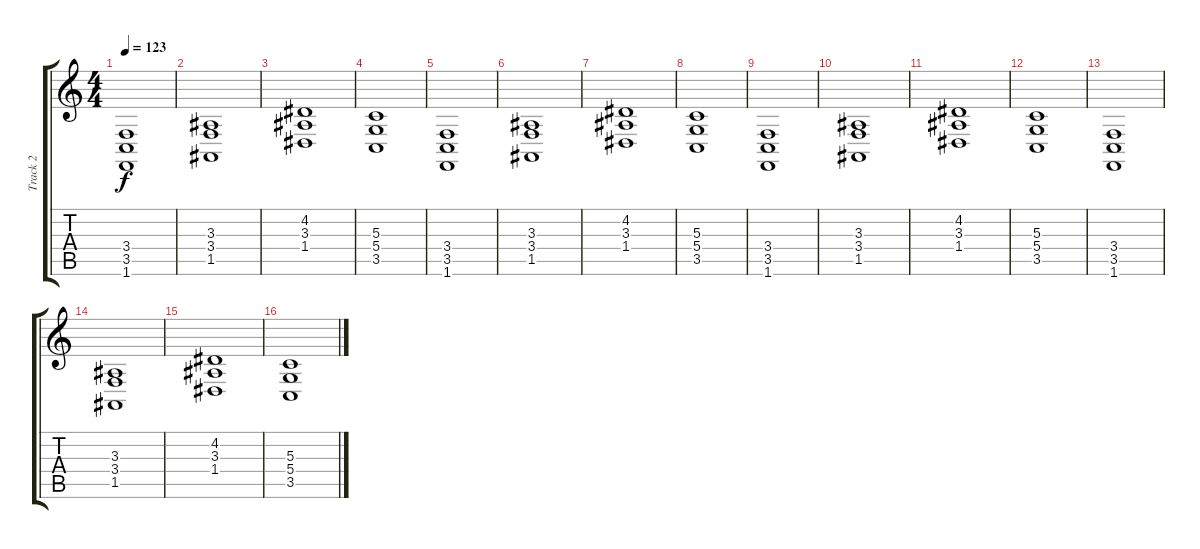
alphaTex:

\track ("Track 2" "Track 2") {instrument pad2warm}
\staff {score tabs}
\tuning (E4 B3 G3 D3 A2 E2) {hide}
\ts (4 4)
\tempo 123
\clef g2
\ks c
(3.4 3.5 1.6).1{dy f} |
(3.3 3.4 1.5).1 |
(4.2 3.3 1.4).1 |
(5.3 5.4 3.5).1 |
(3.4 3.5 1.6).1 |
(3.3 3.4 1.5).1 |
(4.2 3.3 1.4).1 |
(5.3 5.4 3.5).1 |
(3.4 3.5 1.6).1 |
(3.3 3.4 1.5).1 |
(4.2 3.3 1.4).1 |
(5.3 5.4 3.5).1 |
(3.4 3.5 1.6).1 |
(3.3 3.4 1.5).1 |
(4.2 3.3 1.4).1 |
(5.3 5.4 3.5).1
